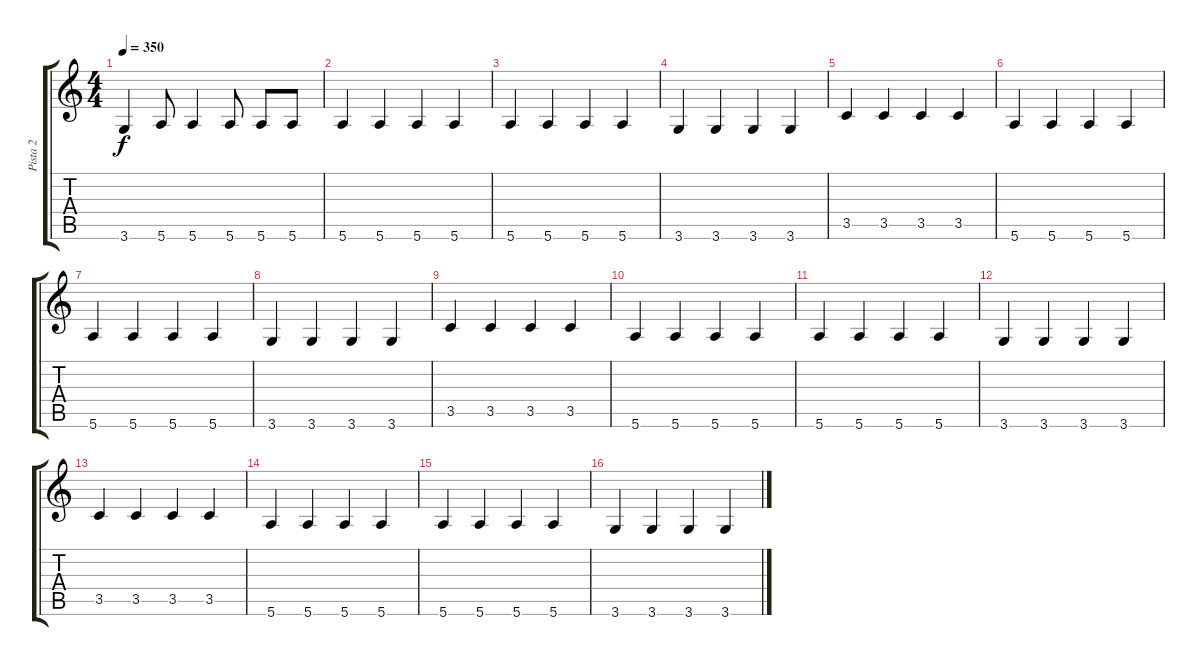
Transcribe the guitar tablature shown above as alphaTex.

\track ("Pista 2" "Pista 2") {instrument electricbasspick}
\staff {score tabs}
\tuning (E4 B3 G3 D3 A2 E2) {hide}
\ts (4 4)
\tempo 350
\clef g2
\ks c
3.6.4{dy f} 5.6.8 5.6.4 5.6.8 5.6.8 5.6.8 |
5.6.4 5.6.4 5.6.4 5.6.4 |
5.6.4 5.6.4 5.6.4 5.6.4 |
3.6.4 3.6.4 3.6.4 3.6.4 |
3.5.4 3.5.4 3.5.4 3.5.4 |
5.6.4 5.6.4 5.6.4 5.6.4 |
5.6.4 5.6.4 5.6.4 5.6.4 |
3.6.4 3.6.4 3.6.4 3.6.4 |
3.5.4 3.5.4 3.5.4 3.5.4 |
5.6.4 5.6.4 5.6.4 5.6.4 |
5.6.4 5.6.4 5.6.4 5.6.4 |
3.6.4 3.6.4 3.6.4 3.6.4 |
3.5.4 3.5.4 3.5.4 3.5.4 |
5.6.4 5.6.4 5.6.4 5.6.4 |
5.6.4 5.6.4 5.6.4 5.6.4 |
3.6.4 3.6.4 3.6.4 3.6.4
